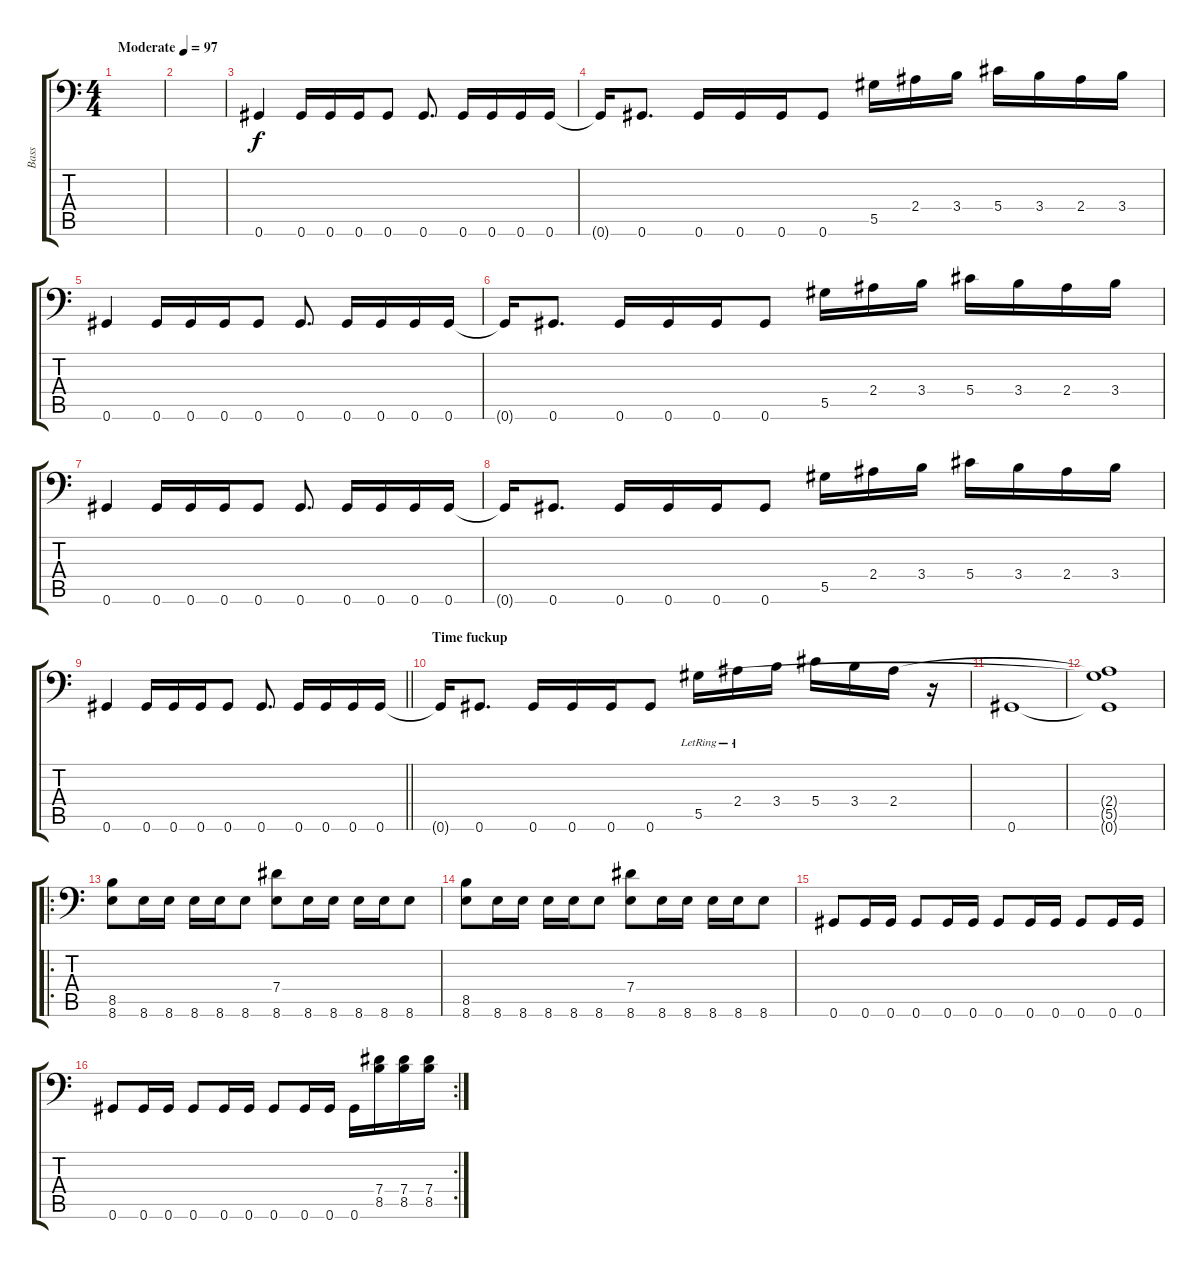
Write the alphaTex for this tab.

\track ("Bass" "Bass") {instrument electricbasspick}
\staff {score tabs}
\tuning (Bb3 F3 Db3 Ab2 Eb2 Ab1) {hide}
\ts (4 4)
\tempo (97 "Moderate")
\clef f4
\ks c
|
|
0.6.4 0.6.16 0.6.16 0.6.16 0.6.8 0.6.8{d} 0.6.16 0.6.16 0.6.16 0.6.16 |
0.6{t}.16 0.6.8{d} 0.6.16 0.6.16 0.6.16 0.6.8 5.5.16 2.4.16 3.4.16 5.4.16 3.4.16 2.4.16 3.4.16 |
0.6.4 0.6.16 0.6.16 0.6.16 0.6.8 0.6.8{d} 0.6.16 0.6.16 0.6.16 0.6.16 |
0.6{t}.16 0.6.8{d} 0.6.16 0.6.16 0.6.16 0.6.8 5.5.16 2.4.16 3.4.16 5.4.16 3.4.16 2.4.16 3.4.16 |
0.6.4 0.6.16 0.6.16 0.6.16 0.6.8 0.6.8{d} 0.6.16 0.6.16 0.6.16 0.6.16 |
0.6{t}.16 0.6.8{d} 0.6.16 0.6.16 0.6.16 0.6.8 5.5.16 2.4.16 3.4.16 5.4.16 3.4.16 2.4.16 3.4.16 |
\barLineRight lightlight
0.6.4 0.6.16 0.6.16 0.6.16 0.6.8 0.6.8{d} 0.6.16 0.6.16 0.6.16 0.6.16 |
\section ("" "Time fuckup")
0.6{t}.16 0.6.8{d} 0.6.16 0.6.16 0.6.16 0.6.8 5.5{lr}.16 2.4{lr}.16 3.4.16 5.4.16 3.4.16 2.4.16 r.16 |
0.6.1 |
(2.4{t} 5.5{t} 0.6{t}).1 |
\ro
(8.5 8.6).8 8.6.16 8.6.16 8.6.16 8.6.16 8.6.8 (7.4 8.6).8 8.6.16 8.6.16 8.6.16 8.6.16 8.6.8 |
(8.5 8.6).8 8.6.16 8.6.16 8.6.16 8.6.16 8.6.8 (7.4 8.6).8 8.6.16 8.6.16 8.6.16 8.6.16 8.6.8 |
0.6.8 0.6.16 0.6.16 0.6.8 0.6.16 0.6.16 0.6.8 0.6.16 0.6.16 0.6.8 0.6.16 0.6.16 |
\rc 2
0.6.8 0.6.16 0.6.16 0.6.8 0.6.16 0.6.16 0.6.8 0.6.16 0.6.16 0.6.16 (7.4 8.5).16 (7.4 8.5).16 (7.4 8.5).16
